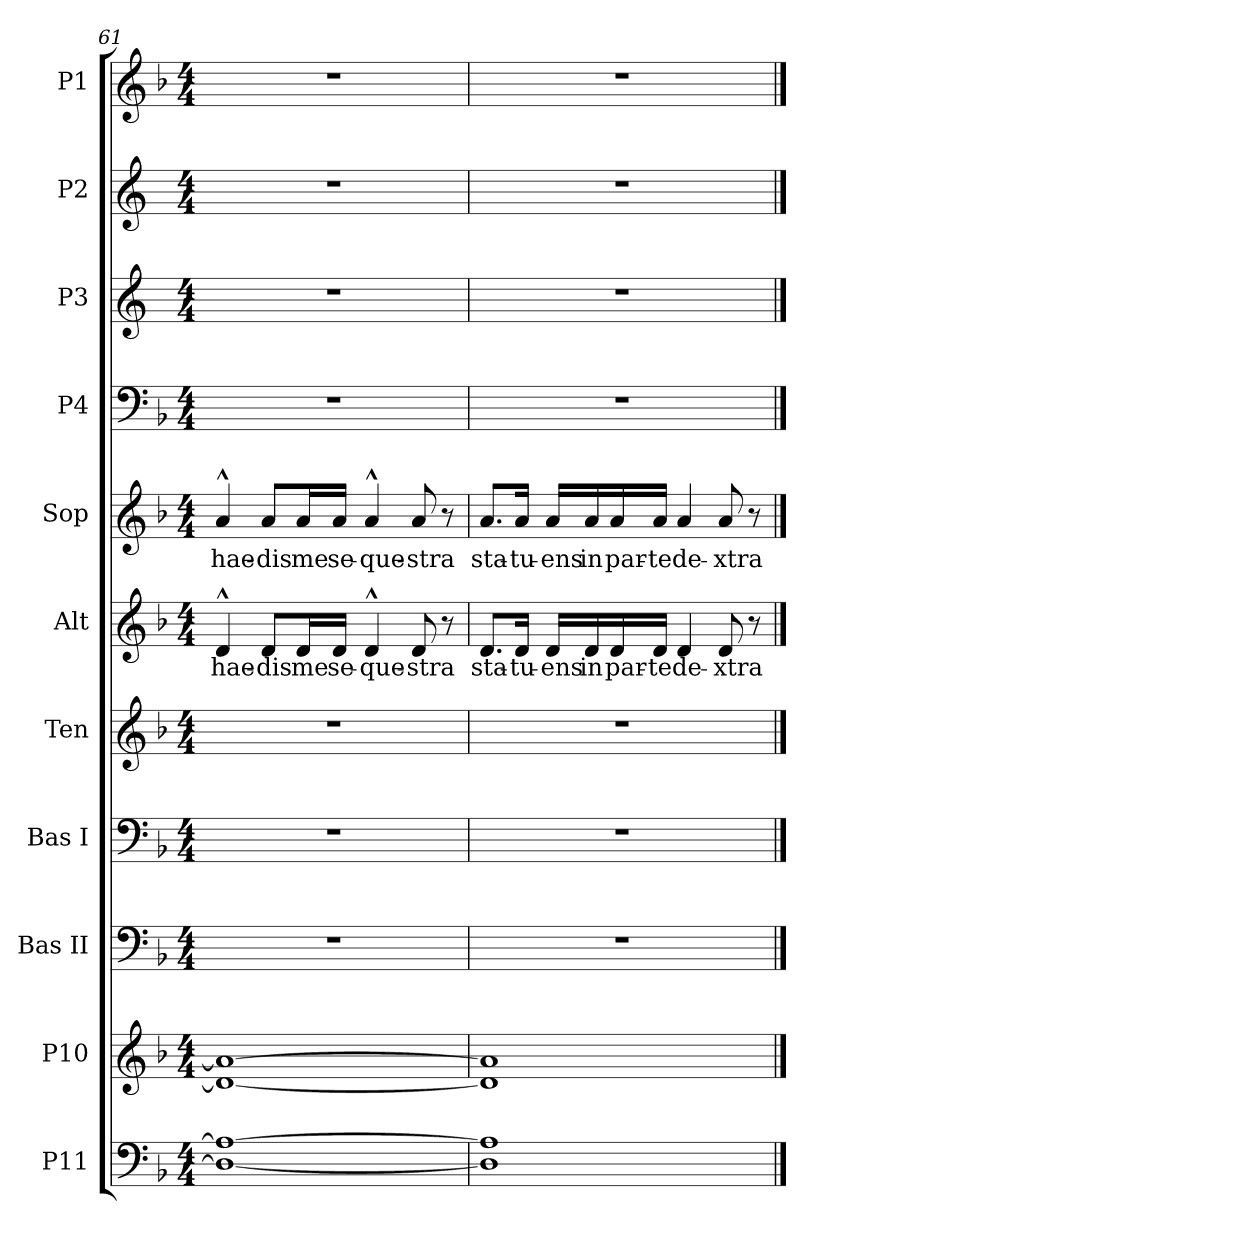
**kern	**kern	**kern	**kern	**kern	**kern	**text	**kern	**text	**kern	**kern	**kern	**kern
*part11	*part10	*part9	*part8	*part7	*part6	*part6	*part5	*part5	*part4	*part3	*part2	*part1
*staff11	*staff10	*staff9	*staff8	*staff7	*staff6	*staff6	*staff5	*staff5	*staff4	*staff3	*staff2	*staff1
*I"P11	*I"P10	*I"Bas II	*I"Bas I	*I"Ten	*I"Alt	*	*I"Sop	*	*I"P4	*I"P3	*I"P2	*I"P1
*clefF4	*clefG2	*clefF4	*clefF4	*clefG2	*clefG2	*	*clefG2	*	*clefF4	*clefG2	*clefG2	*clefG2
*	*	*	*	*ITrd7c12	*	*	*	*	*	*ITrd4c7	*ITrd4c7	*
*k[b-]	*k[b-]	*k[b-]	*k[b-]	*k[b-]	*k[b-]	*	*k[b-]	*	*k[b-]	*k[b-]	*k[b-]	*k[b-]
*F:	*F:	*F:	*F:	*	*F:	*	*F:	*	*F:	*F:	*F:	*F:
*M4/4	*M4/4	*M4/4	*M4/4	*M4/4	*M4/4	*	*M4/4	*	*M4/4	*M4/4	*M4/4	*M4/4
=61	=61	=61	=61	=61	=61	=61	=61	=61	=61	=61	=61	=61
!	!	!	!	!	!	!LO:LY:b	!	!LO:LY:b	!	!	!	!
1D_ 1A_	1d_ 1a_	1r	1r	1r	4d^^/	hae-	4a^^/	hae-	1r	1r	1r	1r
!	!	!	!	!	!	!LO:LY:b	!	!LO:LY:b	!	!	!	!
.	.	.	.	.	8d/L	-dis	8a/L	-dis	.	.	.	.
!	!	!	!	!	!	!LO:LY:b	!	!LO:LY:b	!	!	!	!
.	.	.	.	.	16d/L	me	16a/L	me	.	.	.	.
!	!	!	!	!	!	!LO:LY:b	!	!LO:LY:b	!	!	!	!
.	.	.	.	.	16d/JJ	se-	16a/JJ	se-	.	.	.	.
!	!	!	!	!	!	!LO:LY:b	!	!LO:LY:b	!	!	!	!
.	.	.	.	.	4d^^/	-que-	4a^^/	-que-	.	.	.	.
!	!	!	!	!	!	!LO:LY:b	!	!LO:LY:b	!	!	!	!
.	.	.	.	.	8d/	-stra	8a/	-stra	.	.	.	.
.	.	.	.	.	8r	.	8r	.	.	.	.	.
=62	=62	=62	=62	=62	=62	=62	=62	=62	=62	=62	=62	=62
!	!	!	!	!	!	!LO:LY:b	!	!LO:LY:b	!	!	!	!
1D] 1A]	1d] 1a]	1r	1r	1r	8.d/L	sta-	8.a/L	sta-	1r	1r	1r	1r
!	!	!	!	!	!	!LO:LY:b	!	!LO:LY:b	!	!	!	!
.	.	.	.	.	16d/Jk	-tu-	16a/Jk	-tu-	.	.	.	.
!	!	!	!	!	!	!LO:LY:b	!	!LO:LY:b	!	!	!	!
.	.	.	.	.	16d/LL	-ens	16a/LL	-ens	.	.	.	.
!	!	!	!	!	!	!LO:LY:b	!	!LO:LY:b	!	!	!	!
.	.	.	.	.	16d/	in	16a/	in	.	.	.	.
!	!	!	!	!	!	!LO:LY:b	!	!LO:LY:b	!	!	!	!
.	.	.	.	.	16d/	par-	16a/	par-	.	.	.	.
!	!	!	!	!	!	!LO:LY:b	!	!LO:LY:b	!	!	!	!
.	.	.	.	.	16d/JJ	-te	16a/JJ	-te	.	.	.	.
!	!	!	!	!	!	!LO:LY:b	!	!LO:LY:b	!	!	!	!
.	.	.	.	.	4d/	de-	4a/	de-	.	.	.	.
!	!	!	!	!	!	!LO:LY:b	!	!LO:LY:b	!	!	!	!
.	.	.	.	.	8d/	-xtra	8a/	-xtra	.	.	.	.
.	.	.	.	.	8r	.	8r	.	.	.	.	.
==	==	==	==	==	==	==	==	==	==	==	==	==
*-	*-	*-	*-	*-	*-	*-	*-	*-	*-	*-	*-	*-
